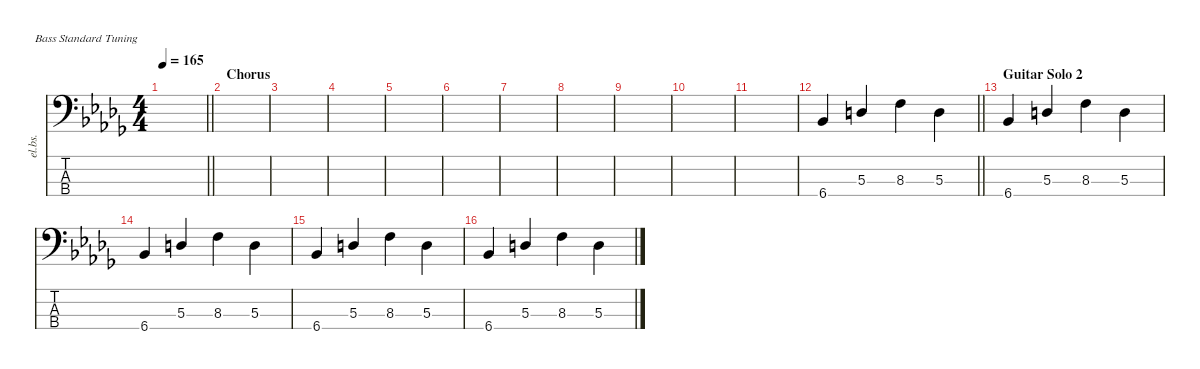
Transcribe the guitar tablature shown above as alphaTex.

\defaultSystemsLayout 4
\hideDynamics
\bracketExtendMode nobrackets
\otherSystemsTrackNameOrientation horizontal
\track ("Bass Player" "el.bs.") {instrument electricbassfinger}
\staff {score tabs}
\tuning (G2 D2 A1 E1)
\ts (4 4)
\tempo 165
\clef f4
\barLineRight lightlight
\ks bbminor
|
\section ("" "Chorus")
|
|
|
|
|
|
|
|
|
|
\barLineRight lightlight
6.4{acc b}.4{beam Up} 5.3{acc forcenatural}.4{beam Up} 8.3{acc forcenatural}.4{beam Down} 5.3{acc forcenatural}.4{beam Down} |
\section ("" "Guitar Solo 2")
6.4{acc b}.4{beam Up} 5.3{acc forcenatural}.4{beam Up} 8.3{acc forcenatural}.4{beam Down} 5.3{acc forcenatural}.4{beam Down} |
6.4{acc b}.4{beam Up} 5.3{acc forcenatural}.4{beam Up} 8.3{acc forcenatural}.4{beam Down} 5.3{acc forcenatural}.4{beam Down} |
6.4{acc b}.4{beam Up} 5.3{acc forcenatural}.4{beam Up} 8.3{acc forcenatural}.4{beam Down} 5.3{acc forcenatural}.4{beam Down} |
6.4{acc b}.4{beam Up} 5.3{acc forcenatural}.4{beam Up} 8.3{acc forcenatural}.4{beam Down} 5.3{acc forcenatural}.4{beam Down}
